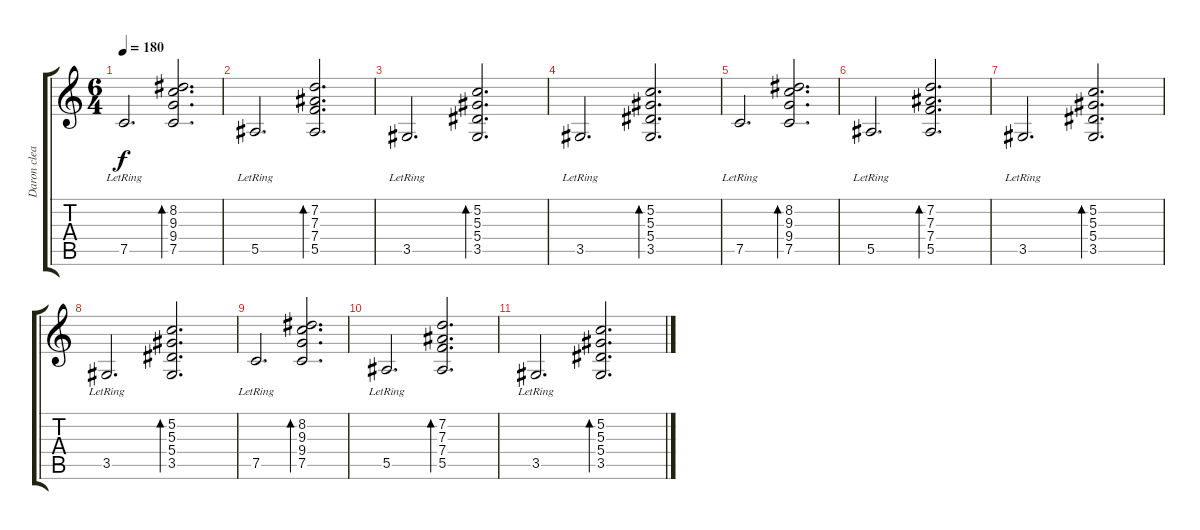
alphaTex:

\track ("Daron clean" "Daron clea") {instrument electricguitarjazz}
\staff {score tabs}
\tuning (C4 G3 Eb3 Bb2 F2 C2) {hide}
\ts (6 4)
\tempo 180
\clef g2
\ks c
7.5{lr}.2{d dy f} (8.2 9.3 9.4 7.5).2{d bd 480} |
5.5{lr}.2{d} (7.2 7.3 7.4 5.5).2{d bd 480} |
3.5{lr}.2{d} (5.2 5.3 5.4 3.5).2{d bd 480} |
3.5{lr}.2{d} (5.2 5.3 5.4 3.5).2{d bd 480} |
7.5{lr}.2{d} (8.2 9.3 9.4 7.5).2{d bd 480} |
5.5{lr}.2{d volume 0} (7.2 7.3 7.4 5.5).2{d bd 480} |
3.5{lr}.2{d} (5.2 5.3 5.4 3.5).2{d bd 480} |
3.5{lr}.2{d} (5.2 5.3 5.4 3.5).2{d bd 480} |
7.5{lr}.2{d} (8.2 9.3 9.4 7.5).2{d bd 480} |
5.5{lr}.2{d} (7.2 7.3 7.4 5.5).2{d bd 480} |
3.5{lr}.2{d} (5.2 5.3 5.4 3.5).2{d bd 480}
